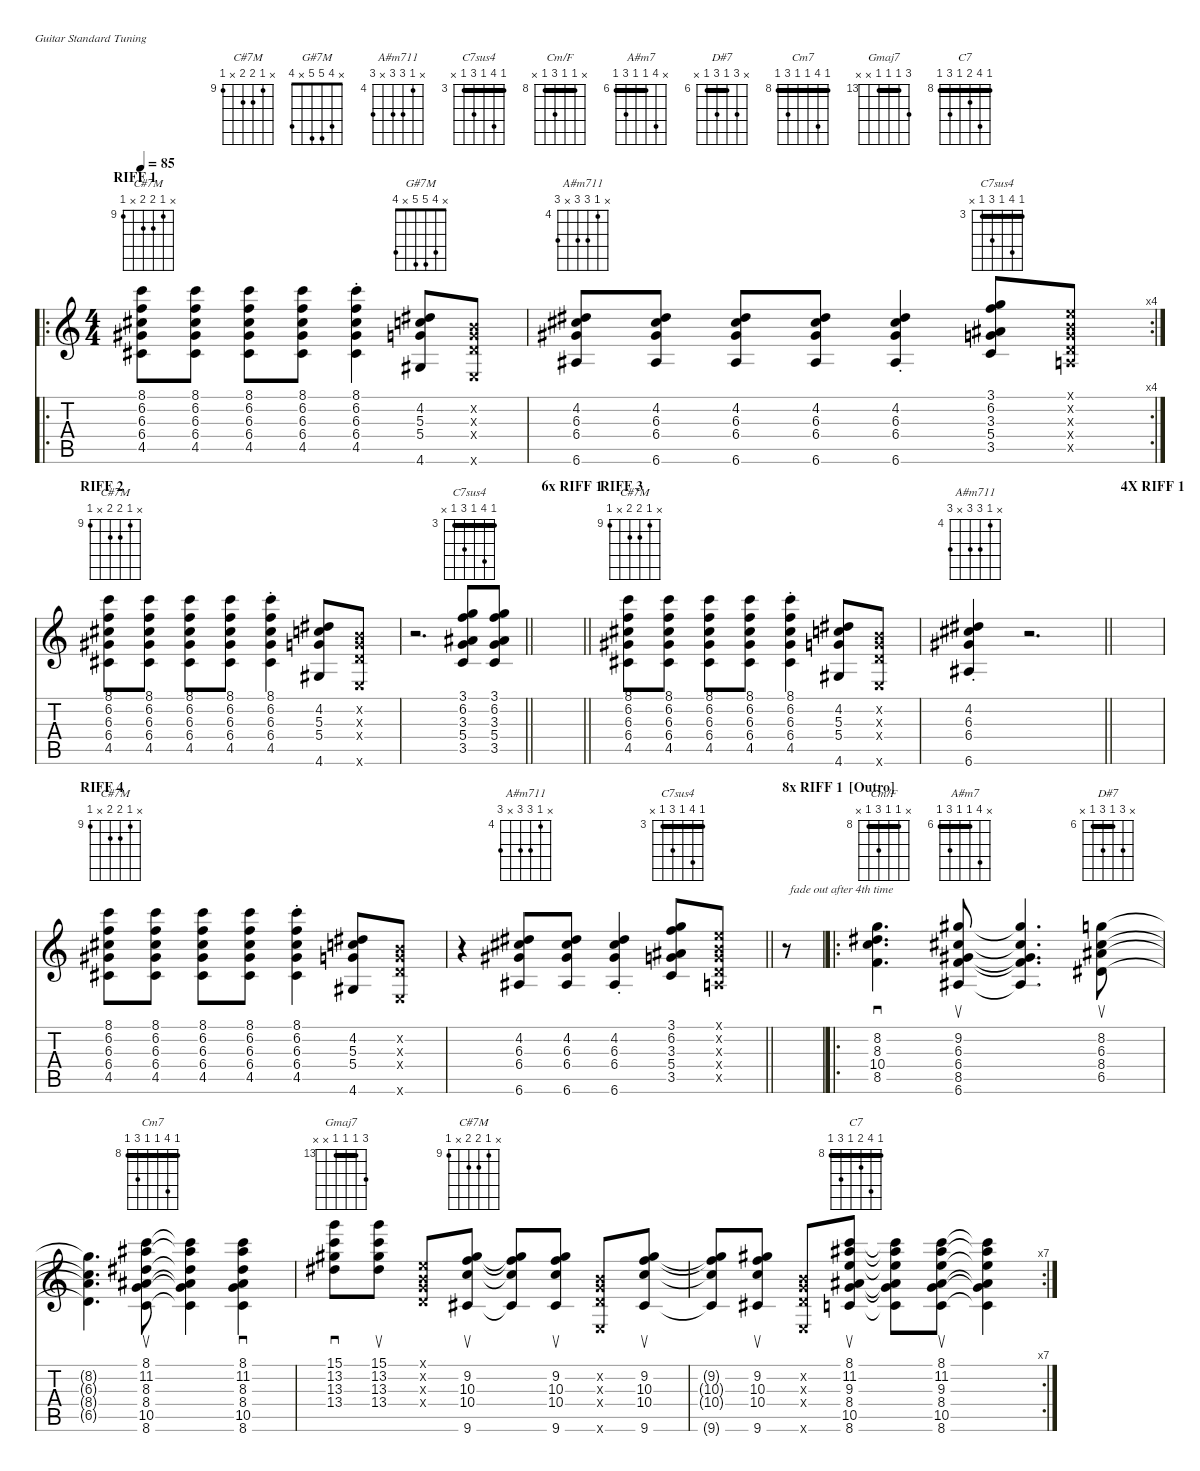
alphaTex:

\defaultSystemsLayout 4
\hideDynamics
\bracketExtendMode nobrackets
\singleTrackTrackNamePolicy hidden
\multiTrackTrackNamePolicy hidden
\chordDiagramsInScore
\defaultBarNumberDisplay Hide
\track ("Clean Guitar" "el.guit.") {instrument electricguitarclean}
\staff {score tabs}
\tuning (E4 B3 G3 D3 A2 E2)
\chord ("C#7M" 8 6 6 6 4 x) {firstfret 4 showfingering false}
\chord ("G#7M" x 4 5 5 x 4) {showfingering false}
\chord ("A#m711" x 4 6 6 x 6) {firstfret 4 showfingering false}
\chord ("C7sus4" 3 6 3 5 3 x) {firstfret 3 showfingering false barre (3 3)}
\chord ("Cm/F" x 8 8 10 8 x) {firstfret 8 showfingering false barre (8 8)}
\chord ("A#m7" x 9 6 6 8 6) {firstfret 6 showfingering false barre (6 6)}
\chord ("D#7" x 8 6 8 6 x) {firstfret 6 showfingering false barre 6}
\chord ("Cm7" 8 11 8 8 10 8) {firstfret 8 showfingering false barre (8 8 8)}
\chord ("Gmaj7" 15 13 13 13 x x) {firstfret 13 showfingering false barre (13 13)}
\chord ("C#7M" x 9 10 10 x 9) {firstfret 9 showfingering false}
\chord ("C7" 8 11 9 8 10 8) {firstfret 8 showfingering false barre (8 8)}
\ro
\ts (4 4)
\section ("" "RIFF 1")
\tempo 85
\clef g2
\ks c
(8.1 6.2 6.3{acc #} 6.4{acc #} 4.5{acc #}).8{ch "C#7M" dy mf instrument electricguitarclean beam Down} (8.1 6.2 6.3{acc #} 6.4{acc #} 4.5{acc #}).8{beam Down} (8.1 6.2 6.3{acc #} 6.4{acc #} 4.5{acc #}).8{beam Down} (8.1 6.2 6.3{acc #} 6.4{acc #} 4.5{acc #}).8{beam Down} (8.1{st} 6.2{st} 6.3{st acc #} 6.4{st acc #} 4.5{st acc #}).4{beam Down} (4.6{acc #} 5.4 5.3 4.2{acc #}).8{ch "G#7M" beam Up} (0.6{x} 0.4{x} 0.3{x} 0.2{x}).8{beam Up} |
\rc 4
(6.6{acc #} 6.4{acc #} 6.3{acc #} 4.2{acc #}).8{ch "A#m711" beam Up} (6.6{acc #} 6.4{acc #} 6.3{acc #} 4.2{acc #}).8{beam Up} (6.6{acc #} 6.4{acc #} 6.3{acc #} 4.2{acc #}).8{beam Up} (6.6{acc #} 6.4{acc #} 6.3{acc #} 4.2{acc #}).8{beam Up} (6.6{st acc #} 6.4{st acc #} 6.3{st acc #} 4.2{st acc #}).4{beam Up} (5.4 3.3{acc #} 6.2 3.5 3.1).8{ch "C7sus4" beam Up} (0.5{x} 0.4{x} 0.3{x} 0.2{x} 0.1{x}).8{beam Up} |
\section ("" "RIFF 2")
\scale
0.49732 (8.1 6.2 6.3{acc #} 6.4{acc #} 4.5{acc #}).8{ch "C#7M" beam Down} (8.1 6.2 6.3{acc #} 6.4{acc #} 4.5{acc #}).8{beam Down} (8.1 6.2 6.3{acc #} 6.4{acc #} 4.5{acc #}).8{beam Down} (8.1 6.2 6.3{acc #} 6.4{acc #} 4.5{acc #}).8{beam Down} (8.1{st} 6.2{st} 6.3{st acc #} 6.4{st acc #} 4.5{st acc #}).4{beam Down} (4.6{acc #} 5.4 5.3 4.2{acc #}).8{beam Up} (0.6{x} 0.4{x} 0.3{x} 0.2{x}).8{beam Up} |
\scale
0.360983
\barLineRight lightlight
r.2{d beam Down} (5.4 3.3{acc #} 6.2 3.5 3.1).8{ch "C7sus4" beam Up} (3.5 5.4 3.3{acc #} 6.2 3.1).8{beam Up} |
\section ("" "6x RIFF 1")
\scale
0.141698
\barLineRight lightlight
|
\section ("" "RIFF 3")
\scale
0.499598 (8.1 6.2 6.3{acc #} 6.4{acc #} 4.5{acc #}).8{ch "C#7M" beam Down} (8.1 6.2 6.3{acc #} 6.4{acc #} 4.5{acc #}).8{beam Down} (8.1 6.2 6.3{acc #} 6.4{acc #} 4.5{acc #}).8{beam Down} (8.1 6.2 6.3{acc #} 6.4{acc #} 4.5{acc #}).8{beam Down} (8.1{st} 6.2{st} 6.3{st acc #} 6.4{st acc #} 4.5{st acc #}).4{beam Down} (4.6{acc #} 5.4 5.3 4.2{acc #}).8{beam Up} (0.6{x} 0.4{x} 0.3{x} 0.2{x}).8{beam Up} |
\scale
0.355867
\barLineRight lightlight
(6.6{st acc #} 6.4{st acc #} 6.3{st acc #} 4.2{st acc #}).4{ch "A#m711" beam Up} r.2{d beam Down} |
\section ("" "4X RIFF 1")
\scale
0.144535 |
\section ("" "RIFF 4")
\scale
0.395741 (8.1 6.2 6.3{acc #} 6.4{acc #} 4.5{acc #}).8{ch "C#7M" beam Down} (8.1 6.2 6.3{acc #} 6.4{acc #} 4.5{acc #}).8{beam Down} (8.1 6.2 6.3{acc #} 6.4{acc #} 4.5{acc #}).8{beam Down} (8.1 6.2 6.3{acc #} 6.4{acc #} 4.5{acc #}).8{beam Down} (8.1{st} 6.2{st} 6.3{st acc #} 6.4{st acc #} 4.5{st acc #}).4{beam Down} (4.6{acc #} 5.4 5.3 4.2{acc #}).8{beam Up} (0.6{x} 0.4{x} 0.3{x} 0.2{x}).8{beam Up} |
\scale
0.385941
\barLineRight lightlight
r.4{beam Down} (6.6{acc #} 6.4{acc #} 6.3{acc #} 4.2{acc #}).8{ch "A#m711" beam Up} (6.6{acc #} 6.4{acc #} 6.3{acc #} 4.2{acc #}).8{beam Up} (6.6{st acc #} 6.4{st acc #} 6.3{st acc #} 4.2{st acc #}).4{beam Up} (5.4 3.3{acc #} 6.2 3.5 3.1).8{ch "C7sus4" beam Up} (0.5{x} 0.4{x} 0.3{x} 0.2{x} 0.1{x}).8{beam Up} |
\section ("" "8x RIFF 1")
\scale
0.218319 r.8{txt " fade out after 4th time" beam Down} |
\ro
\section ("" "[Outro]")
\scale
0.496177 (8.5 10.4 8.3{acc #} 8.2).4{d sd ch "Cm/F" beam Down} (6.6{acc #} 8.5 6.4{acc #} 6.3{acc #} 9.2{acc #}).8{su ch "A#m7" beam Up} (6.6{t acc #} 8.5{t} 6.4{t acc #} 6.3{t acc #} 9.2{t acc #}).4{d beam Up} (6.5{acc #} 8.4{acc #} 6.3{acc #} 8.2).8{su ch "D#7" beam Down} |
\scale
0.503823 (6.5{t acc #} 8.4{t acc #} 6.3{t acc #} 8.2{t}).4{d beam Down} (8.6 10.5 8.4{acc #} 8.3{acc #} 11.2{acc #} 8.1).8{su ch "Cm7" beam Down} (8.6{t} 10.5{t} 8.4{t acc #} 8.3{t acc #} 11.2{t acc #} 8.1{t}).4{beam Down} (8.6 10.5 8.4{acc #} 8.3{acc #} 11.2{acc #} 8.1).4{sd beam Down} |
\scale
0.497096 (15.1 13.2 13.3{acc #} 13.4{acc #}).8{sd ch "Gmaj7" beam Down} (15.1 13.2 13.3{acc #} 13.4{acc #}).8{su beam Down} (0.1{x} 0.2{x} 0.3{x} 0.4{x}).8{beam Up} (9.6{acc #} 10.4 10.3 9.2{acc #}).8{su ch "C#7M" beam Up} (9.6{t acc #} 10.4{t} 10.3{t} 9.2{t acc #}).8{beam Up} (9.6{acc #} 10.4 10.3 9.2{acc #}).8{su beam Up} (0.2{x} 0.3{x} 0.4{x} 0.6{x}).8{beam Up} (9.6{acc #} 10.4 10.3 9.2{acc #}).8{su beam Up} |
\rc 7
\scale
0.502904 (9.6{t acc #} 10.4{t} 10.3{t} 9.2{t acc #}).8{beam Up} (9.6{acc #} 10.4 10.3 9.2{acc #}).8{su beam Up} (0.2{x} 0.3{x} 0.4{x} 0.6{x}).8{beam Up} (8.6 10.5 8.4{acc #} 9.3 11.2{acc #} 8.1).8{su ch "C7" beam Up} (8.6{t} 10.5{t} 8.4{t acc #} 9.3{t} 11.2{t acc #} 8.1{t}).8{beam Down} (8.6 10.5 8.4{acc #} 9.3 11.2{acc #} 8.1).8{su beam Down} (8.6{t} 10.5{t} 8.4{t acc #} 9.3{t} 11.2{t acc #} 8.1{t}).4{beam Down}
